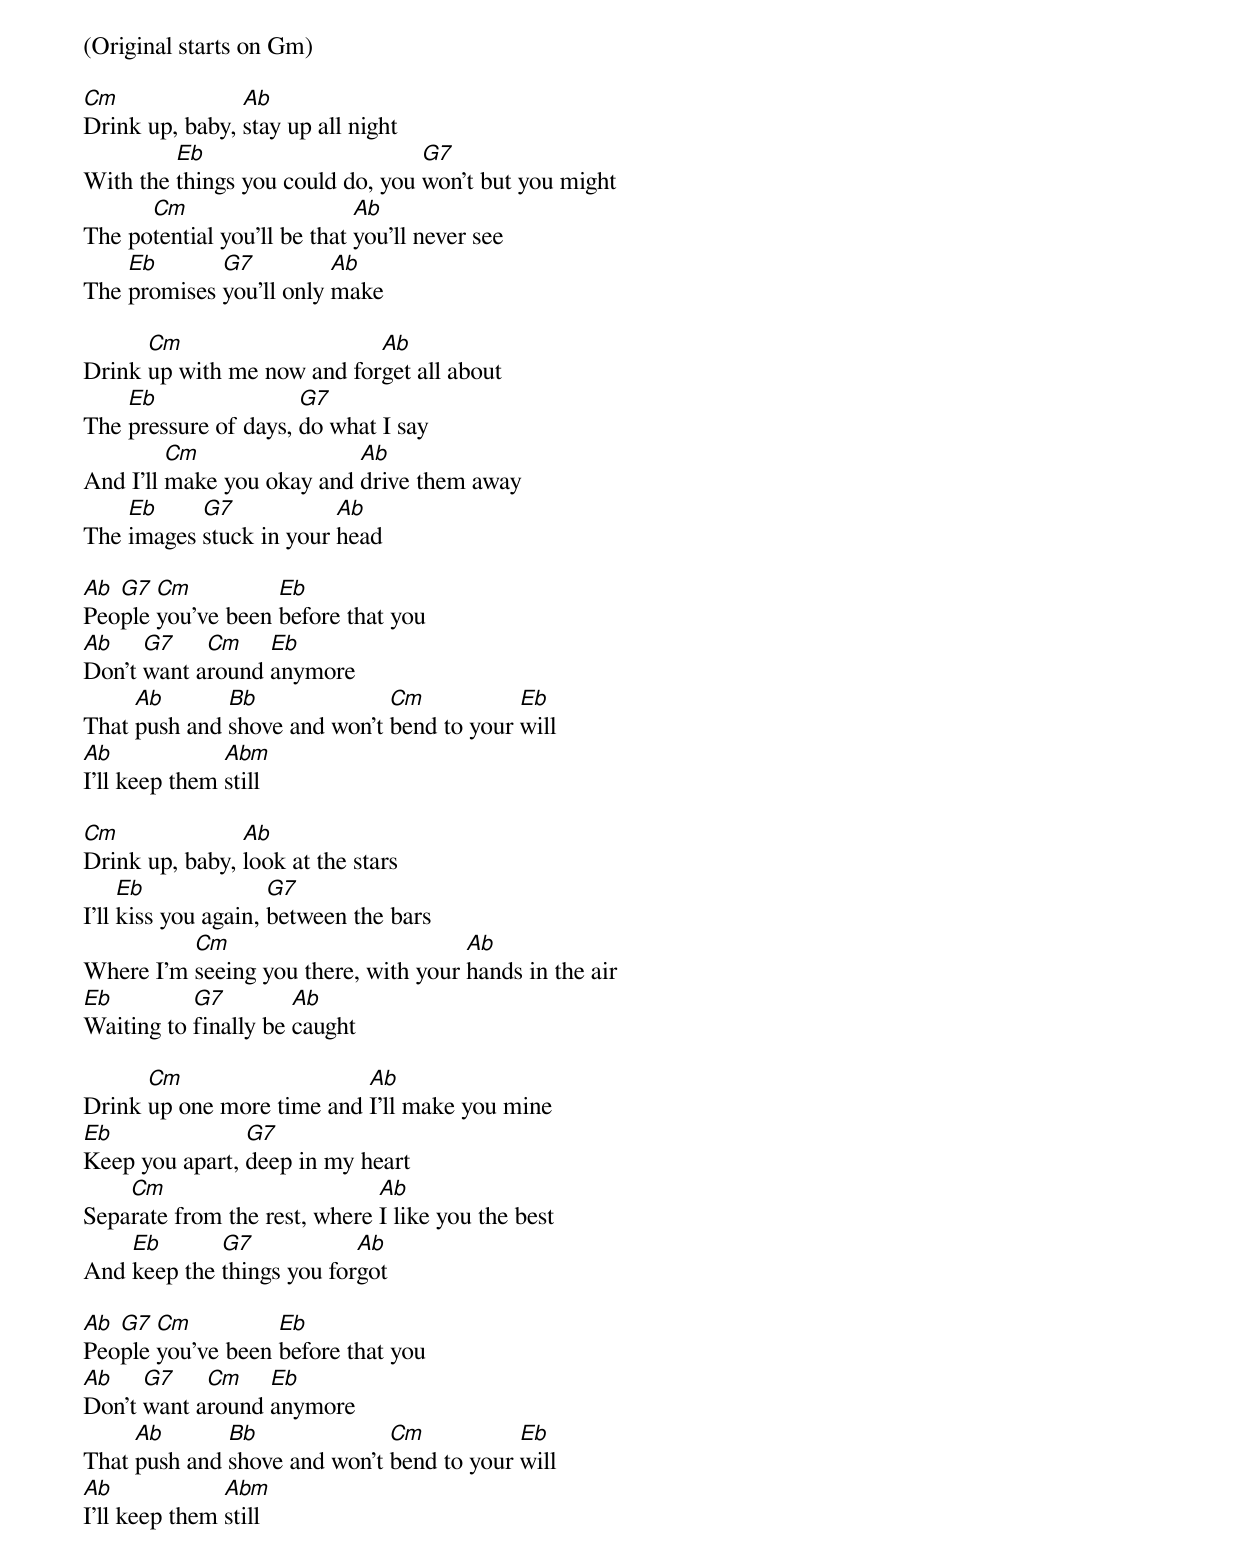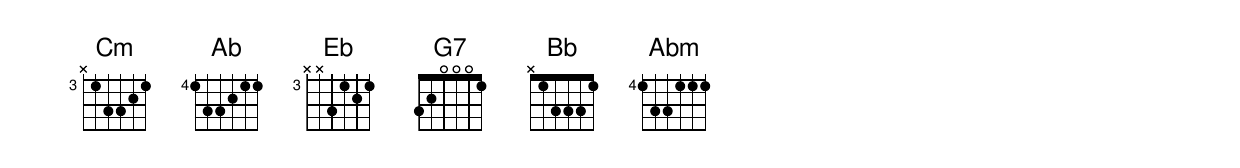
(Original starts on Gm)

[Cm]Drink up, baby, [Ab]stay up all night
With the [Eb]things you could do, you [G7]won't but you might
The po[Cm]tential you'll be that [Ab]you'll never see
The [Eb]promises [G7]you'll only [Ab]make

Drink [Cm]up with me now and for[Ab]get all about
The [Eb]pressure of days, [G7]do what I say
And I'll [Cm]make you okay and [Ab]drive them away
The [Eb]images [G7]stuck in your [Ab]head

[Ab]Peo[G7]ple [Cm]you've been [Eb]before that you
[Ab]Don't [G7]want a[Cm]round [Eb]anymore
That [Ab]push and [Bb]shove and won't [Cm]bend to your [Eb]will
[Ab]I'll keep them [Abm]still

[Cm]Drink up, baby, [Ab]look at the stars
I'll [Eb]kiss you again, [G7]between the bars
Where I'm [Cm]seeing you there, with your [Ab]hands in the air
[Eb]Waiting to [G7]finally be [Ab]caught

Drink [Cm]up one more time and [Ab]I'll make you mine
[Eb]Keep you apart, [G7]deep in my heart
Sepa[Cm]rate from the rest, where [Ab]I like you the best
And [Eb]keep the [G7]things you for[Ab]got

[Ab]Peo[G7]ple [Cm]you've been [Eb]before that you
[Ab]Don't [G7]want a[Cm]round [Eb]anymore
That [Ab]push and [Bb]shove and won't [Cm]bend to your [Eb]will
[Ab]I'll keep them [Abm]still
